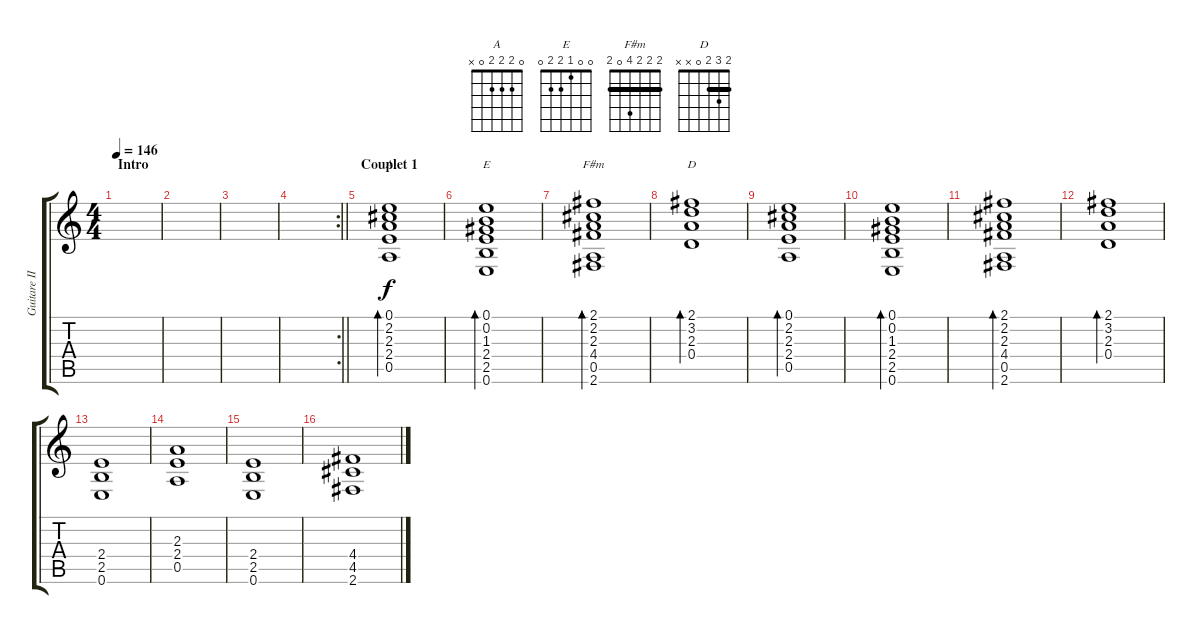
\track ("Guitare II" "Guitare II") {instrument electricguitarclean}
\staff {score tabs}
\tuning (E4 B3 G3 D3 A2 E2) {hide}
\chord ("A" 0 2 2 2 0 x)
\chord ("E" 0 0 1 2 2 0)
\chord ("F#m" 2 2 2 4 0 2) {barre 2}
\chord ("D" 2 3 2 0 x x) {barre 2}
\ts (4 4)
\section ("" "Intro")
\tempo 146
\clef g2
\ks c
|
|
|
\rc 2
\barLineRight lightlight
|
\section ("" "Couplet 1")
(0.1 2.2 2.3 2.4 0.5).1{bd 240 ch "A"} |
(0.1 0.2 1.3 2.4 2.5 0.6).1{bd 240 ch "E"} |
(2.1 2.2 2.3 4.4 0.5 2.6).1{bd 240 ch "F#m"} |
(2.1 3.2 2.3 0.4).1{bd 240 ch "D"} |
(0.1 2.2 2.3 2.4 0.5).1{bd 240} |
(0.1 0.2 1.3 2.4 2.5 0.6).1{bd 240} |
(2.1 2.2 2.3 4.4 0.5 2.6).1{bd 240} |
(2.1 3.2 2.3 0.4).1{bd 240} |
(2.4 2.5 0.6).1 |
(2.3 2.4 0.5).1 |
(2.4 2.5 0.6).1 |
(4.4 4.5 2.6).1
